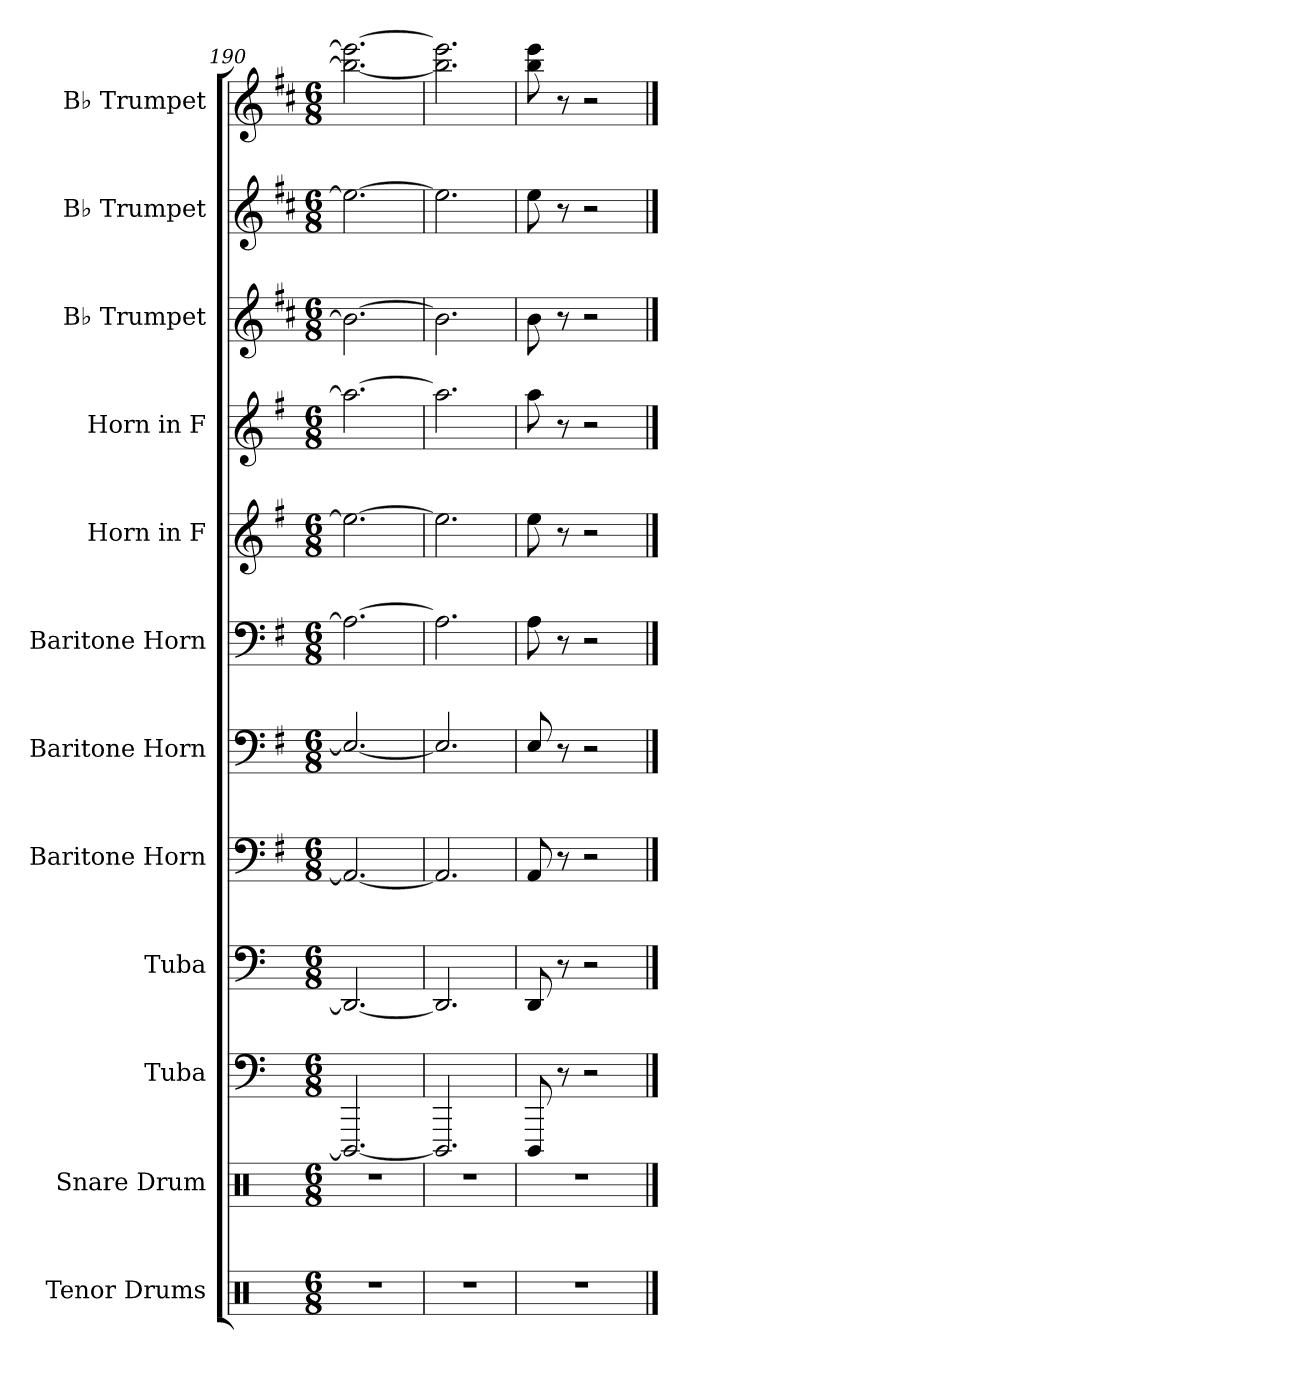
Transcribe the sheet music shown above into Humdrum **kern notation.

**kern	**kern	**kern	**kern	**kern	**kern	**kern	**kern	**kern	**kern	**kern	**kern
*part12	*part11	*part10	*part9	*part8	*part7	*part6	*part5	*part4	*part3	*part2	*part1
*staff12	*staff11	*staff10	*staff9	*staff8	*staff7	*staff6	*staff5	*staff4	*staff3	*staff2	*staff1
*I"Tenor Drums	*I"Snare Drum	*I"Tuba	*I"Tuba	*I"Baritone Horn	*I"Baritone Horn	*I"Baritone Horn	*I"Horn in F	*I"Horn in F	*I"B♭ Trumpet	*I"B♭ Trumpet	*I"B♭ Trumpet
*I'T.D.	*I'S.D.	*I'Tba.	*I'Tba.	*I'Bar. Hn.	*I'Bar. Hn.	*I'Bar. Hn.	*	*	*I'B♭ Tpt.	*I'B♭ Tpt.	*I'B♭ Tpt.
*clefX	*clefX	*clefF4	*clefF4	*clefF4	*clefF4	*clefF4	*clefG2	*clefG2	*clefG2	*clefG2	*clefG2
*	*	*	*	*ITrd4c7	*ITrd4c7	*ITrd4c7	*ITrd4c7	*ITrd4c7	*ITrd1c2	*ITrd1c2	*ITrd1c2
*k[]	*k[]	*k[]	*k[]	*k[]	*k[]	*k[]	*k[]	*k[]	*k[]	*k[]	*k[]
*M6/8	*M6/8	*M6/8	*M6/8	*M6/8	*M6/8	*M6/8	*M6/8	*M6/8	*M6/8	*M6/8	*M6/8
=190	=190	=190	=190	=190	=190	=190	=190	=190	=190	=190	=190
2.r	2.r	2.DDD/_	2.DD/_	2.DD/_	2.AA/_	2.D\_	2.a\_	2.dd\_	2.a\_	2.dd\_	2.aa\_ 2.ddd\_
=191	=191	=191	=191	=191	=191	=191	=191	=191	=191	=191	=191
2.r	2.r	2.DDD/]	2.DD/]	2.DD/]	2.AA/]	2.D\]	2.a\]	2.dd\]	2.a\]	2.dd\]	2.aa\] 2.ddd\]
=192	=192	=192	=192	=192	=192	=192	=192	=192	=192	=192	=192
2.r	2.r	8DDD/	8DD/	8DD/	8AA/	8D\	8a\	8dd\	8a\	8dd\	8aa\ 8ddd\
.	.	8r	8r	8r	8r	8r	8r	8r	8r	8r	8r
.	.	2r	2r	2r	2r	2r	2r	2r	2r	2r	2r
==	==	==	==	==	==	==	==	==	==	==	==
*-	*-	*-	*-	*-	*-	*-	*-	*-	*-	*-	*-
